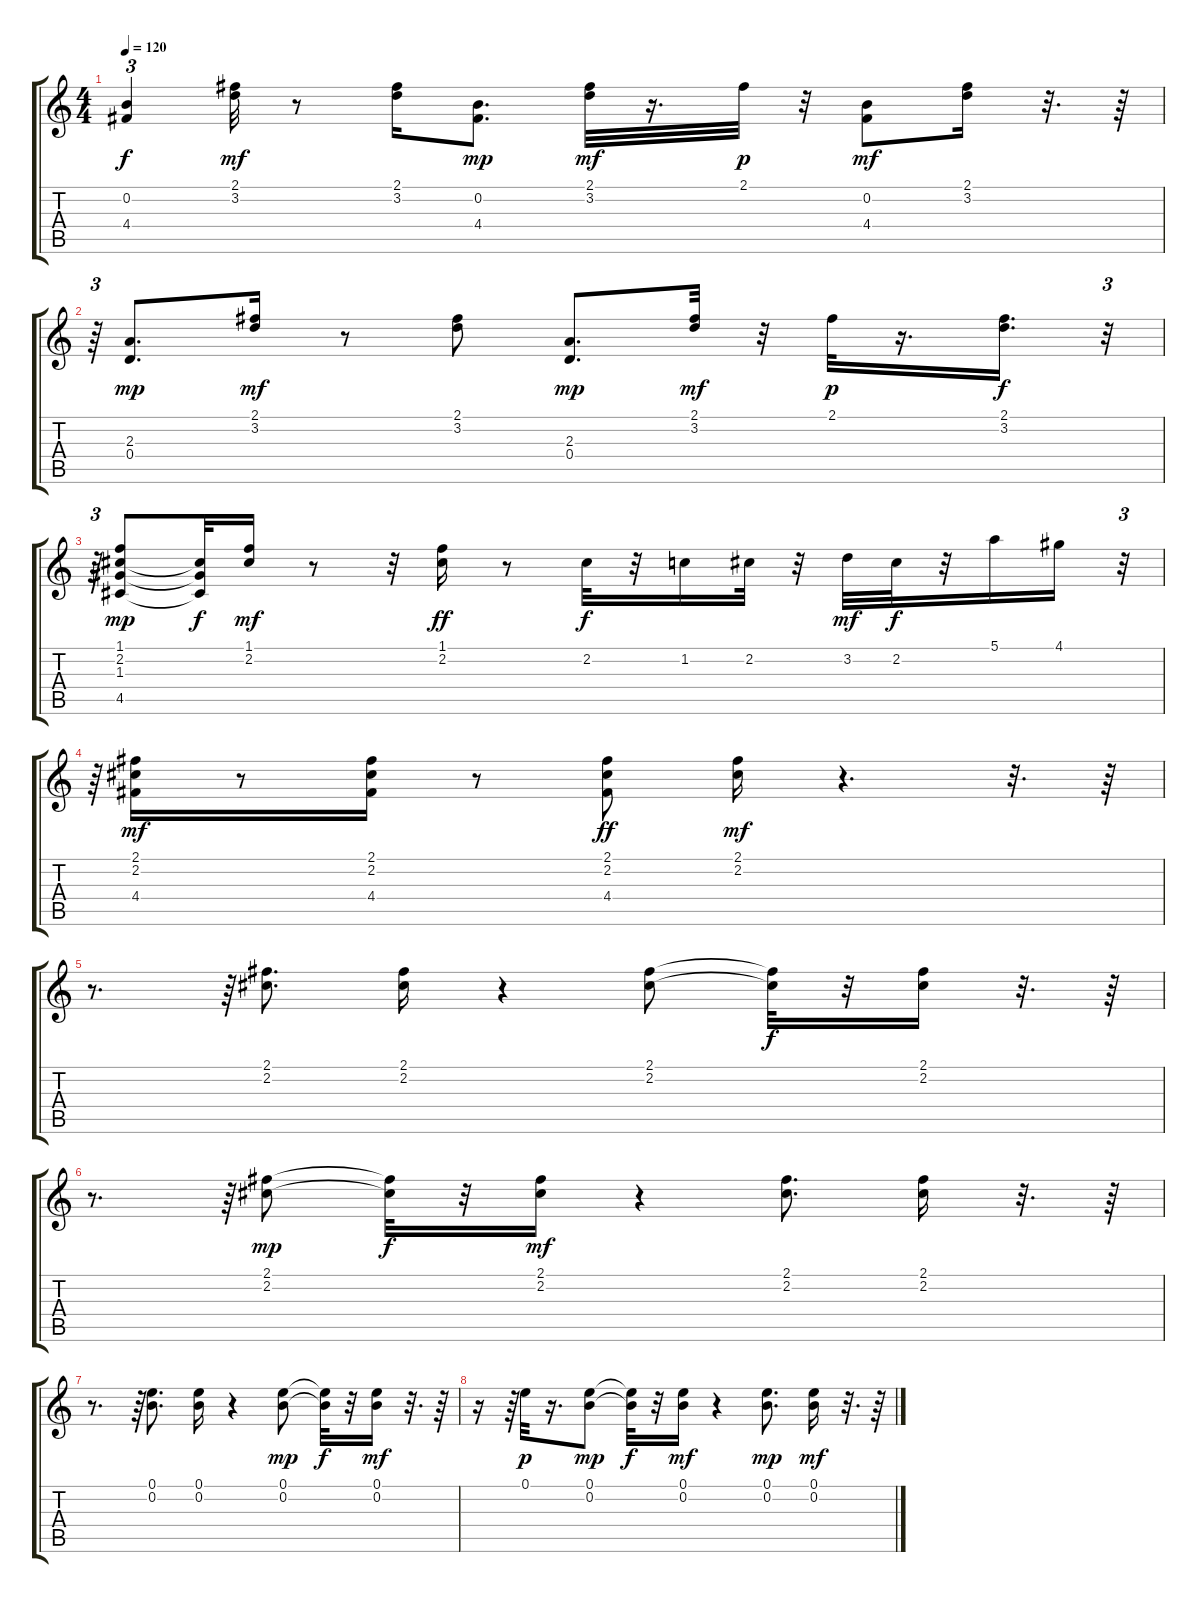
\track "" {instrument acousticguitarsteel}
\staff {score tabs}
\tuning (E4 B3 G3 D3 A2 E2) {hide}
\ts (4 4)
\tempo 120
\clef g2
\ks c
(0.2{t} 4.4{t}).4{tu (3 2) dy f} (2.1 3.2).32{dy mf} r.8 (2.1 3.2).16 (0.2 4.4).8{d dy mp} (2.1 3.2).32{dy mf} r.16{d} 2.1.32{dy p} r.32 (0.2 4.4).8{dy mf} (2.1 3.2).16 r.32{d} r.64 |
r.64{tu (3 2)} (2.3 0.4).8{d dy mp} (2.1 3.2).16{dy mf} r.8 (2.1 3.2).8 (2.3 0.4).8{d dy mp} (2.1 3.2).32{dy mf} r.32 2.1.32{dy p} r.16{d} (2.1 3.2).16{d dy f} r.32{tu (3 2)} |
r.64{tu (3 2)} (1.1 2.2 1.3 4.5).8{dy mp} (2.2{t} 1.3{t} 4.5{t}).32{dy f} (1.1 2.2).16{dy mf} r.8 r.32 (1.1 2.2).16{dy ff} r.8 2.2.32{dy f} r.32 1.2.16 2.2.32 r.32 3.2.32{dy mf} 2.2.32{dy f} r.32 5.1.16 4.1.16 r.32{tu (3 2)} |
r.64{tu (3 2)} (2.1 2.2 4.4).16{dy mf} r.8 (2.1 2.2 4.4).16 r.8 (2.1 2.2 4.4).8{dy ff} (2.1 2.2).16{dy mf} r.4{d} r.32{d} r.64 |
r.8{d} r.64{tu (3 2)} (2.1 2.2).8{d} (2.1 2.2).16 r.4 (2.1 2.2).8 (2.1{t} 2.2{t}).32{dy f} r.32 (2.1 2.2).16 r.32{d} r.64 |
r.8{d} r.64{tu (3 2)} (2.1 2.2).8{dy mp} (2.1{t} 2.2{t}).32{dy f} r.32 (2.1 2.2).16{dy mf} r.4 (2.1 2.2).8{d} (2.1 2.2).16 r.32{d} r.64 |
r.8{d} r.64{tu (3 2)} (0.1 0.2).8{d} (0.1 0.2).16 r.4 (0.1 0.2).8{dy mp} (0.1{t} 0.2{t}).32{dy f} r.32 (0.1 0.2).16{dy mf} r.32{d} r.64 |
r.16 r.64{tu (3 2)} 0.1.32{dy p} r.16{d} (0.1 0.2).8{dy mp} (0.1{t} 0.2{t}).32{dy f} r.32 (0.1 0.2).16{dy mf} r.4 (0.1 0.2).8{d dy mp} (0.1 0.2).16{dy mf} r.32{d} r.64
